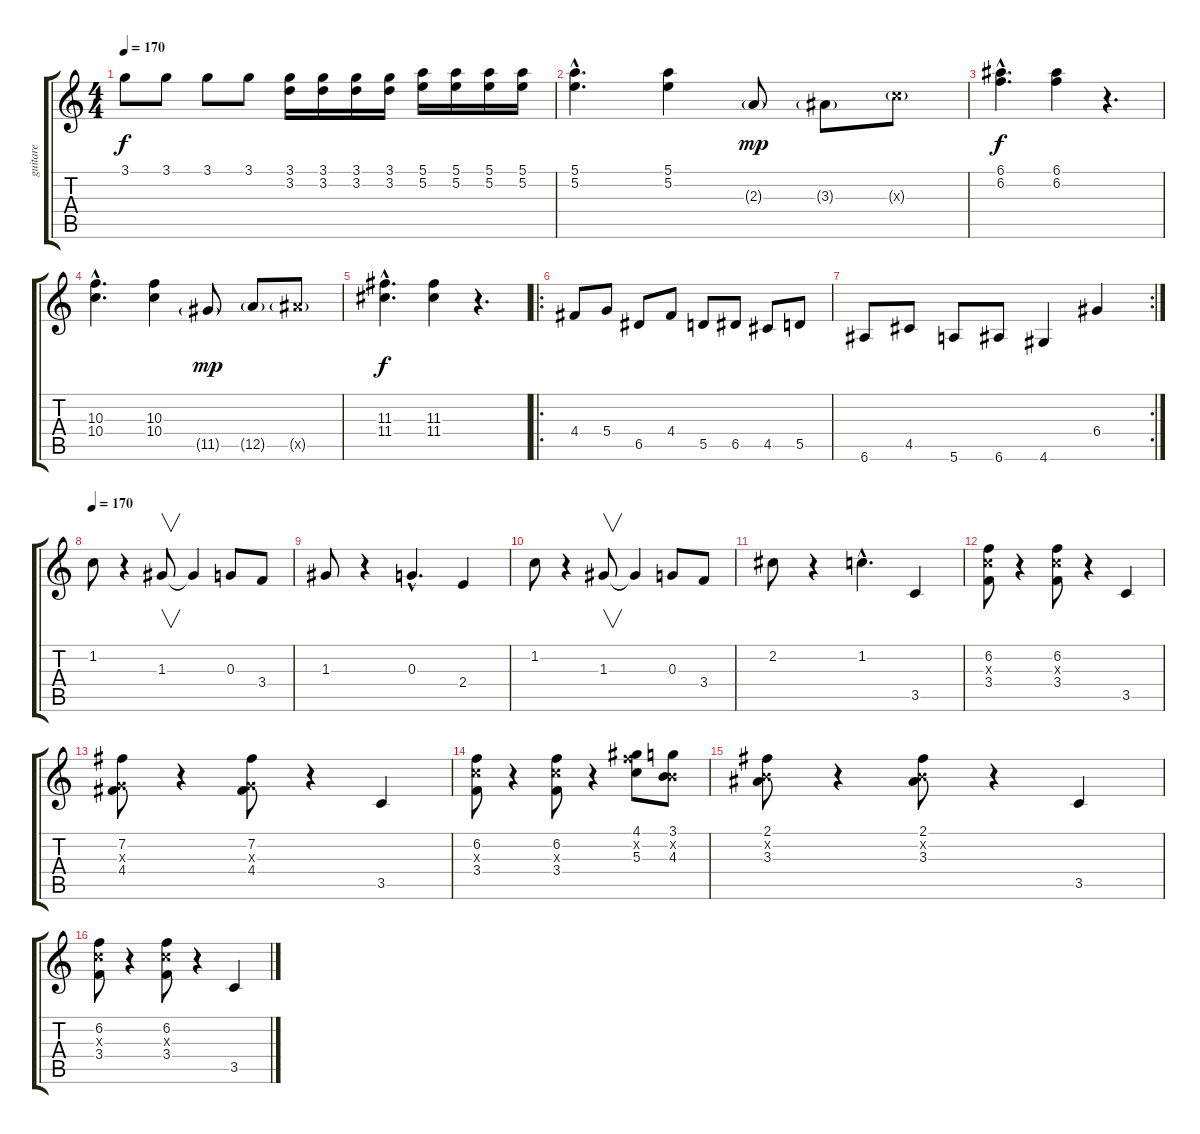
\track ("guitare" "guitare") {instrument acousticguitarsteel}
\staff {score tabs}
\tuning (E4 B3 G3 D3 A2 E2) {hide}
\ts (4 4)
\tempo 170
\clef g2
\ks c
3.1.8{dy f} 3.1.8 3.1.8 3.1.8 (3.1 3.2).16 (3.1 3.2).16 (3.1 3.2).16 (3.1 3.2).16 (5.1 5.2).16 (5.1 5.2).16 (5.1 5.2).16 (5.1 5.2).16 |
(5.1{hac} 5.2{hac}).4{d} (5.1 5.2).4 2.3{g}.8{dy mp} 3.3{g}.8 5.3{g x}.8 |
(6.1{hac} 6.2{hac}).4{d dy f} (6.1 6.2).4 r.4{d} |
(10.3{hac} 10.4{hac}).4{d} (10.3 10.4).4 11.5{g}.8{dy mp} 12.5{g}.8 13.5{g x}.8 |
(11.3{hac} 11.4{hac}).4{d dy f} (11.3 11.4).4 r.4{d} |
\ro
4.4.8 5.4.8 6.5.8 4.4.8 5.5.8 6.5.8 4.5.8 5.5.8 |
\rc 2
6.6.8 4.5.8 5.6.8 6.6.8 4.6.4 6.4.4 |
\tempo 170
1.2.8 r.4 1.3.8{v} 1.3{t}.4 0.3.8 3.4.8 |
1.3.8 r.4 0.3{hac}.4{d} 2.4.4 |
1.2.8 r.4 1.3.8{v} 1.3{t}.4 0.3.8 3.4.8 |
2.2.8 r.4 1.2{hac}.4{d} 3.5.4 |
(6.2 5.3{x} 3.4).8 r.4 (6.2 5.3{x} 3.4).8 r.4 3.5.4 |
(7.2 0.3{x} 4.4).8 r.4 (7.2 0.3{x} 4.4).8 r.4 3.5.4 |
(6.2 5.3{x} 3.4).8 r.4 (6.2 5.3{x} 3.4).8 r.4 (4.1 6.2{x} 5.3).8 (3.1 0.2{x} 4.3).8 |
(2.1 0.2{x} 3.3).8 r.4 (2.1 0.2{x} 3.3).8 r.4 3.5.4 |
(6.2 5.3{x} 3.4).8 r.4 (6.2 5.3{x} 3.4).8 r.4 3.5.4
